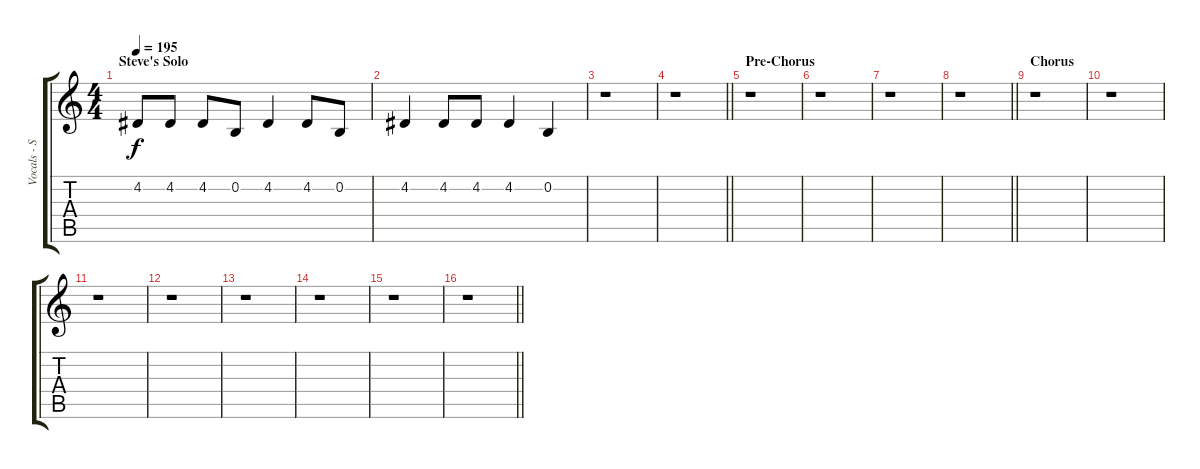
\track ("Vocals - Steve" "Vocals - S") {mute instrument trumpet}
\staff {score tabs}
\tuning (E4 B3 G3 D3 A2 E2) {hide}
\ts (4 4)
\section ("" "Steve's Solo")
\tempo 195
\clef g2
\ks c
4.2.8{dy f} 4.2.8 4.2.8 0.2.8 4.2.4 4.2.8 0.2.8 |
4.2.4 4.2.8 4.2.8 4.2.4 0.2.4 |
r.1 |
\barLineRight lightlight
r.1 |
\section ("" "Pre-Chorus")
r.1 |
r.1 |
r.1 |
\barLineRight lightlight
r.1 |
\section ("" "Chorus")
r.1 |
r.1 |
r.1 |
r.1 |
r.1 |
r.1 |
r.1 |
\barLineRight lightlight
r.1
